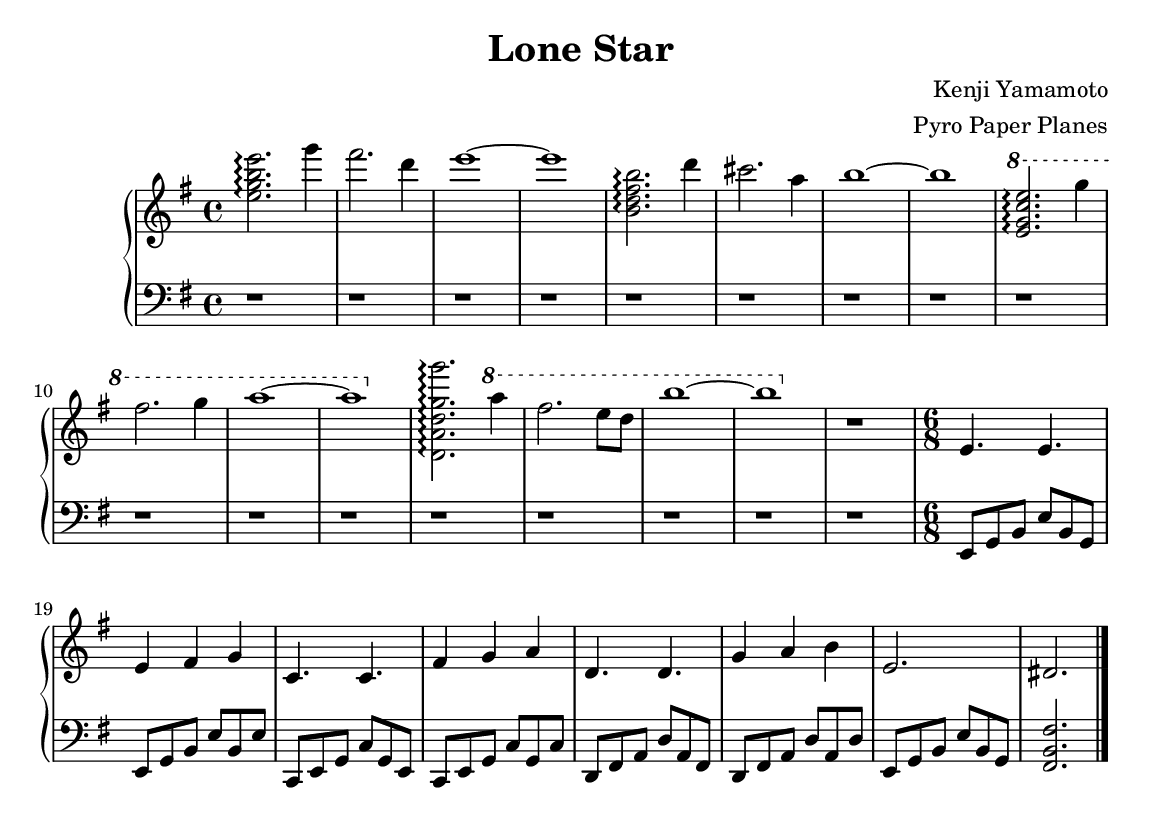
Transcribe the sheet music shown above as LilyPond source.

\version "2.18.0"

#(set! paper-alist (cons '("ipad" . (cons (* 7.74 in) (* 10.32 in))) paper-alist))
\paper {
  #(set-paper-size "ipad")
}

\header {
  title = "Lone Star"
  composer = "Kenji Yamamoto"   % I think?
  arranger = "Pyro Paper Planes"
}

upper = {
    \key e \minor
    \time 4/4

    <e'' g'' b'' e'''>2.\arpeggio
    g'''4 fis'''2. d'''4 e'''1~ e'''1

    <b' d'' fis'' b''>2.\arpeggio
    d'''4 cis'''2. a''4 b''1~ b''1

    \ottava #1
    <e'' g'' c''' e'''>2.\arpeggio
    g'''4 fis'''2. g'''4 a'''1~ a'''1
    \ottava #0

    % idk if this is right, but it kinda sounds right?
    <d' a' d'' g'' g'''>2.\arpeggio
    \ottava #1
    a'''4 fis'''2. e'''8 d'''8 b'''1~ b'''1
    \ottava #0

    r1
    \time 6/8

    e'4. e'4. e'4 fis' g'
    c'4. c'4. fis'4 g' a'
    d'4. d'4. g'4 a' b'
    e'2. dis'2.

    \bar "|."
  }

lower = {
  \clef bass
  \key e \minor

  r1 r1 r1 r1
  r1 r1 r1 r1
  r1 r1 r1 r1
  r1 r1 r1 r1
  r1

  e,8 g, b, e b, g,
  e, g, b, e b, e
c, e, g, c g, e,
c, e, g, c g, c
d, fis, a, d a, fis,
d, fis, a, d a, d
  e, g, b, e b, g,
  <fis,b,fis>2.

}

\new PianoStaff <<
  \new Staff = "upper" \upper
  \new Staff = "lower" \lower
>>